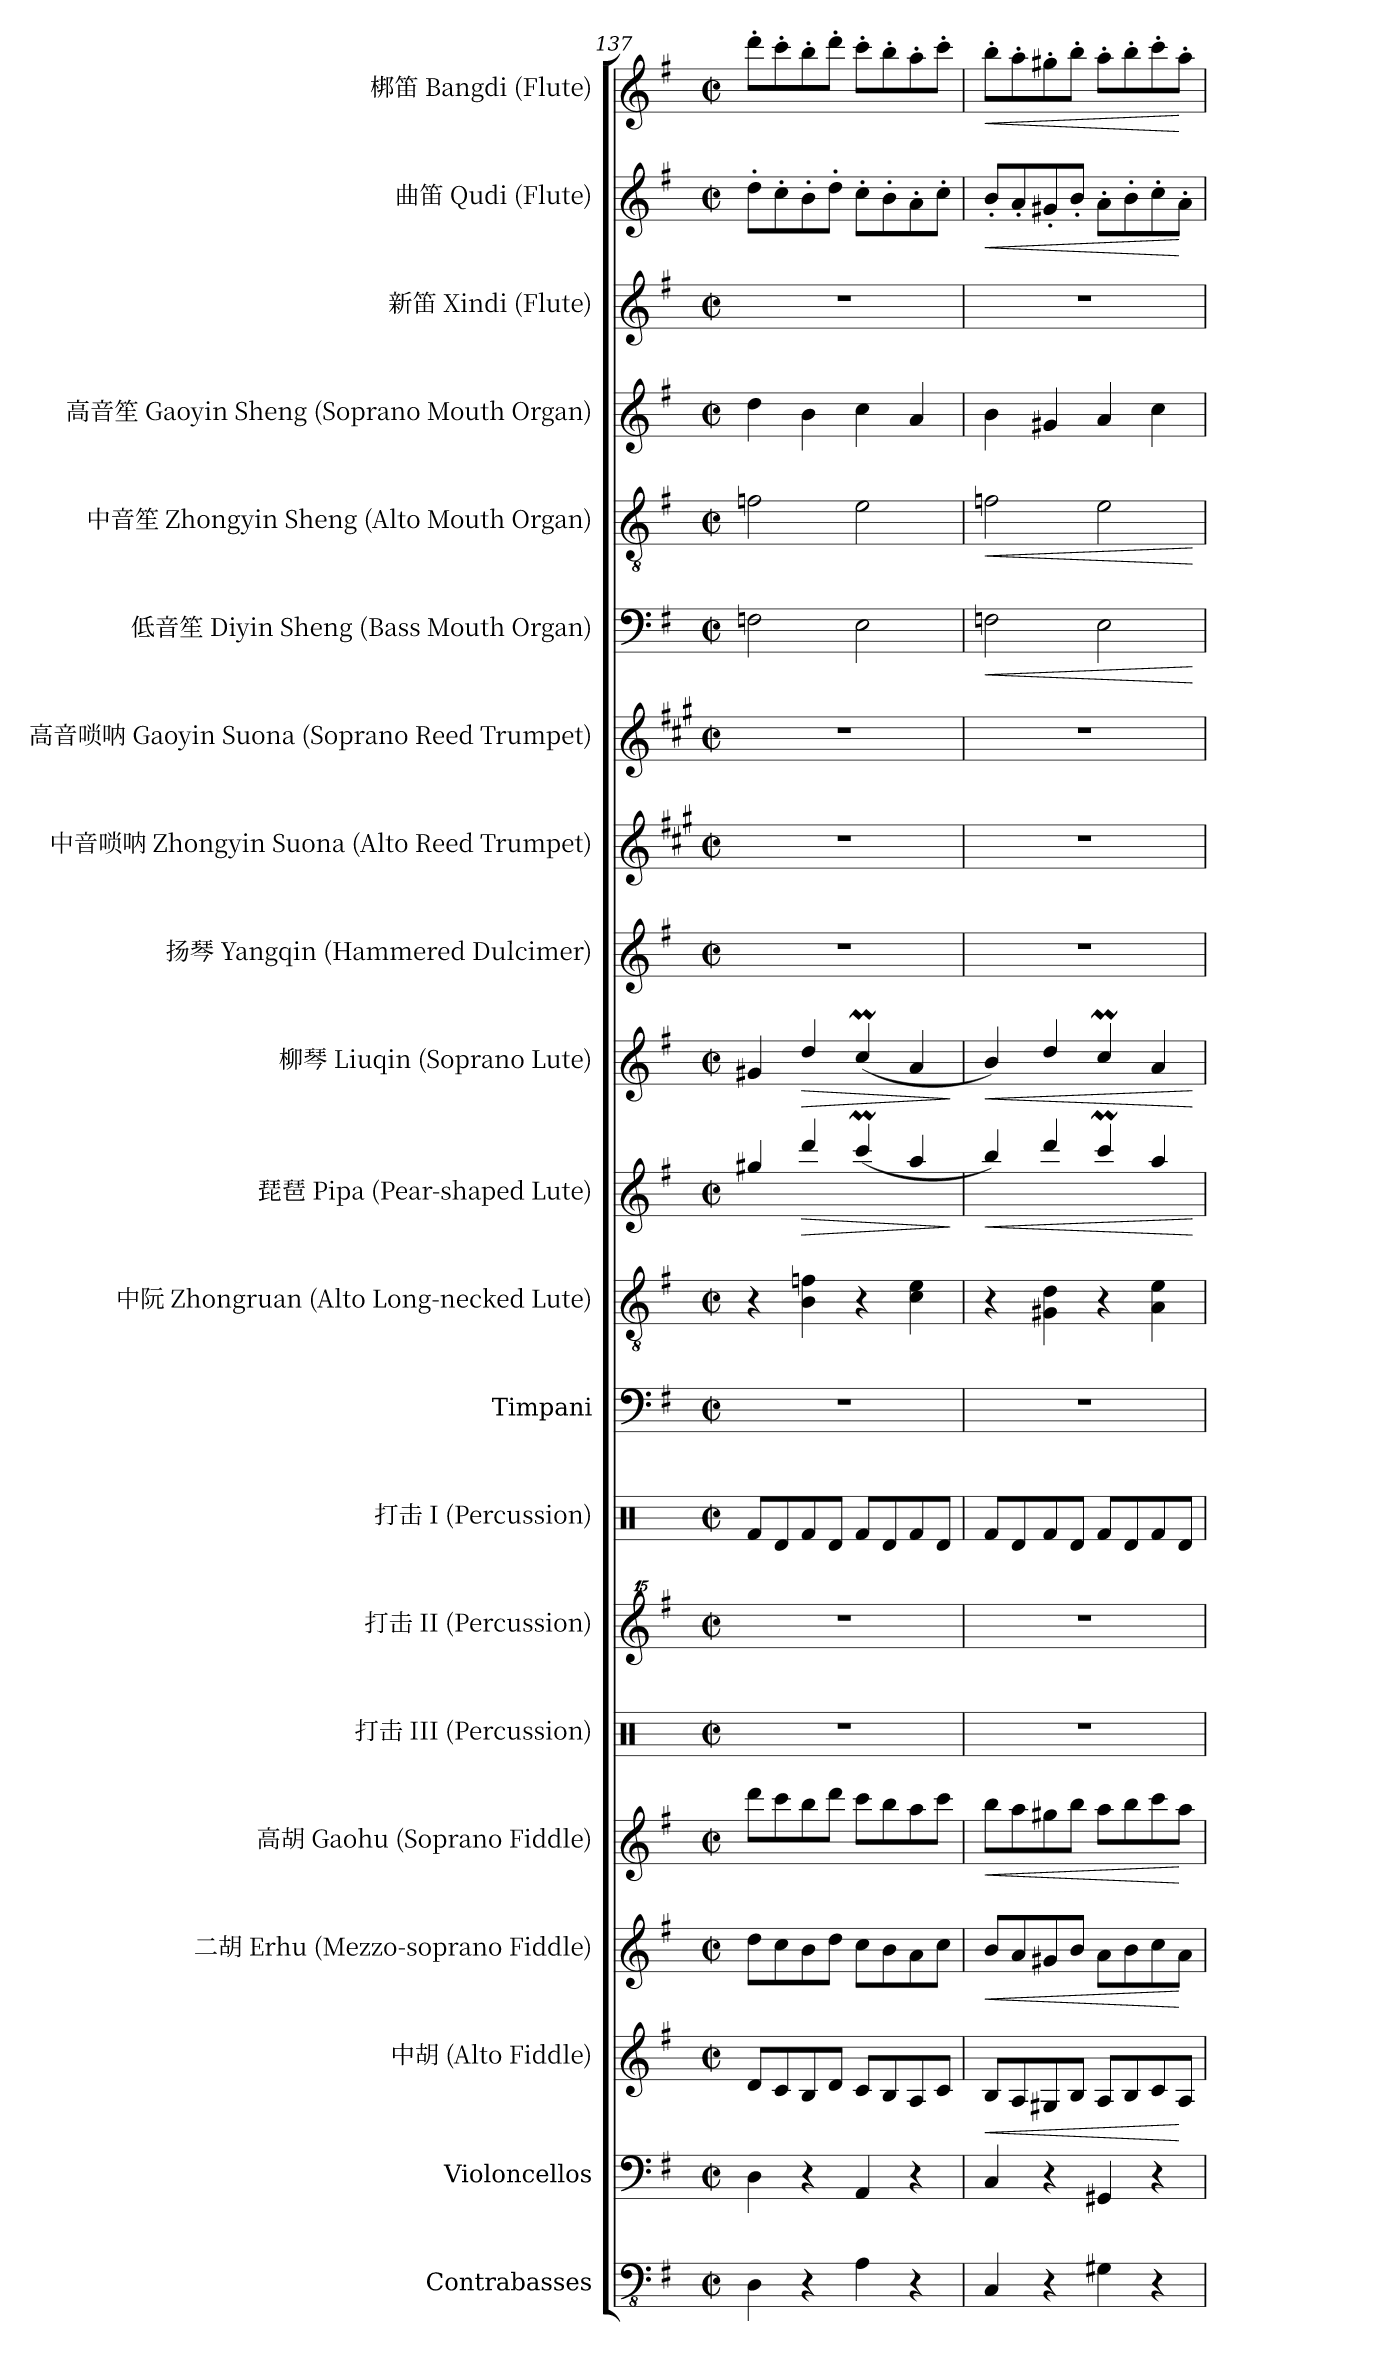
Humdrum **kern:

**kern	**kern	**kern	**dynam	**kern	**dynam	**kern	**dynam	**kern	**kern	**kern	**kern	**kern	**kern	**dynam	**kern	**dynam	**kern	**kern	**kern	**kern	**dynam	**kern	**dynam	**kern	**kern	**kern	**dynam	**kern	**dynam
*part21	*part20	*part19	*part19	*part18	*part18	*part17	*part17	*part16	*part15	*part14	*part13	*part12	*part11	*part11	*part10	*part10	*part9	*part8	*part7	*part6	*part6	*part5	*part5	*part4	*part3	*part2	*part2	*part1	*part1
*staff21	*staff20	*staff19	*staff19	*staff18	*staff18	*staff17	*staff17	*staff16	*staff15	*staff14	*staff13	*staff12	*staff11	*staff11	*staff10	*staff10	*staff9	*staff8	*staff7	*staff6	*staff6	*staff5	*staff5	*staff4	*staff3	*staff2	*staff2	*staff1	*staff1
*I"Contrabasses	*I"Violoncellos	*I"中胡 (Alto Fiddle)	*	*I"二胡 Erhu (Mezzo-soprano Fiddle)	*	*I"高胡 Gaohu (Soprano Fiddle)	*	*I"打击 III (Percussion)	*I"打击 II (Percussion)	*I"打击 I (Percussion)	*I"Timpani	*I"中阮 Zhongruan (Alto Long-necked Lute)	*I"琵琶 Pipa (Pear-shaped Lute)	*	*I"柳琴 Liuqin (Soprano Lute)	*	*I"扬琴 Yangqin  (Hammered Dulcimer)	*I"中音唢呐 Zhongyin Suona (Alto Reed Trumpet)	*I"高音唢呐 Gaoyin Suona (Soprano Reed Trumpet)	*I"低音笙 Diyin Sheng (Bass Mouth Organ)	*	*I"中音笙 Zhongyin Sheng (Alto Mouth Organ)	*	*I"高音笙 Gaoyin Sheng (Soprano Mouth Organ)	*I"新笛 Xindi (Flute)	*I"曲笛 Qudi (Flute)	*	*I"梆笛 Bangdi (Flute)	*
*I'Cbs.	*I'Vcs.	*	*	*	*	*	*	*I'打击 III	*I'打击 II	*I'打击 I	*I'Timp.	*	*	*	*	*	*	*	*	*	*	*	*	*	*	*	*	*	*
*clefFv4	*clefF4	*clefG2	*	*clefG2	*	*clefG2	*	*clefX	*clefG^^2	*clefX	*clefF4	*clefGv2	*clefG2	*	*clefG2	*	*clefG2	*clefG2	*clefG2	*clefF4	*	*clefGv2	*	*clefG2	*clefG2	*clefG2	*	*clefG2	*
*	*	*	*	*	*	*	*	*	*	*	*	*	*ITrd7c12	*	*	*	*	*ITrd1c2	*ITrd1c2	*	*	*	*	*	*	*	*	*	*
*k[f#]	*k[f#]	*k[f#]	*	*k[f#]	*	*k[f#]	*	*k[]	*k[f#]	*k[]	*k[f#]	*k[f#]	*k[f#]	*	*k[f#]	*	*k[f#]	*k[f#]	*k[f#]	*k[f#]	*	*k[f#]	*	*k[f#]	*k[f#]	*k[f#]	*	*k[f#]	*
*M2/2	*M2/2	*M2/2	*	*M2/2	*	*M2/2	*	*M2/2	*M2/2	*M2/2	*M2/2	*M2/2	*M2/2	*	*M2/2	*	*M2/2	*M2/2	*M2/2	*M2/2	*	*M2/2	*	*M2/2	*M2/2	*M2/2	*	*M2/2	*
*met(c|)	*met(c|)	*met(c|)	*	*met(c|)	*	*met(c|)	*	*met(c|)	*met(c|)	*met(c|)	*met(c|)	*met(c|)	*met(c|)	*	*met(c|)	*	*met(c|)	*met(c|)	*met(c|)	*met(c|)	*	*met(c|)	*	*met(c|)	*met(c|)	*met(c|)	*	*met(c|)	*
=137	=137	=137	=137	=137	=137	=137	=137	=137	=137	=137	=137	=137	=137	=137	=137	=137	=137	=137	=137	=137	=137	=137	=137	=137	=137	=137	=137	=137	=137
4DD\	4D\	8d/L	.	8dd\L	.	8ddd\L	.	1r	1r	8Rf/L	1r	4r	4g#X/	.	4g#X/	.	1r	1r	1r	2Fn\	.	2fn\	.	4dd\	1r	8dd'\L	.	8ddd'\L	.
.	.	8c/	.	8cc\	.	8ccc\	.	.	.	8Rd/	.	.	.	.	.	.	.	.	.	.	.	.	.	.	.	8cc'\	.	8ccc'\	.
!	!	!	!	!	!	!	!	!	!	!	!	!	!	!LO:HP:b	!	!LO:HP:b	!	!	!	!	!	!	!	!	!	!	!	!	!
4r	4r	8B/	.	8b\	.	8bb\	.	.	.	8Rf/	.	4B\ 4fn\	4dd/	>	4dd/	>	.	.	.	.	.	.	.	4b\	.	8b'\	.	8bb'\	.
.	.	8d/J	.	8dd\J	.	8ddd\J	.	.	.	8Rd/J	.	.	.	.	.	.	.	.	.	.	.	.	.	.	.	8dd'\J	.	8ddd'\J	.
4AA\	4AA/	8c/L	.	8cc\L	.	8ccc\L	.	.	.	8Rf/L	.	4r	(4ccM/	.	(4ccM/	.	.	.	.	2E\	.	2e\	.	4cc\	.	8cc'\L	.	8ccc'\L	.
.	.	8B/	.	8b\	.	8bb\	.	.	.	8Rd/	.	.	.	.	.	.	.	.	.	.	.	.	.	.	.	8b'\	.	8bb'\	.
4r	4r	8A/	.	8a\	.	8aa\	.	.	.	8Rf/	.	4c\ 4e\	4a/	.	4a/	.	.	.	.	.	.	.	.	4a/	.	8a'\	.	8aa'\	.
.	.	8c/J	.	8cc\J	.	8ccc\J	.	.	.	8Rd/J	.	.	.	.	.	.	.	.	.	.	.	.	.	.	.	8cc'\J	.	8ccc'\J	.
.	.	.	.	.	.	.	.	.	.	.	.	.	.	]	.	]	.	.	.	.	.	.	.	.	.	.	.	.	.
=138	=138	=138	=138	=138	=138	=138	=138	=138	=138	=138	=138	=138	=138	=138	=138	=138	=138	=138	=138	=138	=138	=138	=138	=138	=138	=138	=138	=138	=138
!	!	!	!LO:HP:b	!	!LO:HP:b	!	!LO:HP:b	!	!	!	!	!	!	!LO:HP:b	!	!LO:HP:b	!	!	!	!	!LO:HP:b	!	!LO:HP:b	!	!	!	!LO:HP:b	!	!LO:HP:b
4CC/	4C/	8B/L	<	8b/L	<	8bb\L	<	1r	1r	8Rf/L	1r	4r	4b/)	<	4b/)	<	1r	1r	1r	2Fn\	<	2fn\	<	4b\	1r	8b'/L	<	8bb'\L	<
.	.	8A/	.	8a/	.	8aa\	.	.	.	8Rd/	.	.	.	.	.	.	.	.	.	.	.	.	.	.	.	8a'/	.	8aa'\	.
4r	4r	8G#X/	.	8g#X/	.	8gg#X\	.	.	.	8Rf/	.	4G#X\ 4d\	4dd/	.	4dd/	.	.	.	.	.	.	.	.	4g#X/	.	8g#X'/	.	8gg#X'\	.
.	.	8B/J	.	8b/J	.	8bb\J	.	.	.	8Rd/J	.	.	.	.	.	.	.	.	.	.	.	.	.	.	.	8b'/J	.	8bb'\J	.
4GG#X\	4GG#X/	8A/L	.	8a\L	.	8aa\L	.	.	.	8Rf/L	.	4r	4ccM/	.	4ccM/	.	.	.	.	2E\	.	2e\	.	4a/	.	8a'\L	.	8aa'\L	.
.	.	8B/	.	8b\	.	8bb\	.	.	.	8Rd/	.	.	.	.	.	.	.	.	.	.	.	.	.	.	.	8b'\	.	8bb'\	.
4r	4r	8c/	.	8cc\	.	8ccc\	.	.	.	8Rf/	.	4A\ 4e\	4a/	.	4a/	.	.	.	.	.	.	.	.	4cc\	.	8cc'\	.	8ccc'\	.
.	.	8A/J	[	8a\J	[	8aa\J	[	.	.	8Rd/J	.	.	.	.	.	.	.	.	.	.	.	.	.	.	.	8a'\J	[	8aa'\J	[
.	.	.	.	.	.	.	.	.	.	.	.	.	.	[	.	[	.	.	.	.	[	.	[	.	.	.	.	.	.
=	=	=	=	=	=	=	=	=	=	=	=	=	=	=	=	=	=	=	=	=	=	=	=	=	=	=	=	=	=
*-	*-	*-	*-	*-	*-	*-	*-	*-	*-	*-	*-	*-	*-	*-	*-	*-	*-	*-	*-	*-	*-	*-	*-	*-	*-	*-	*-	*-	*-
